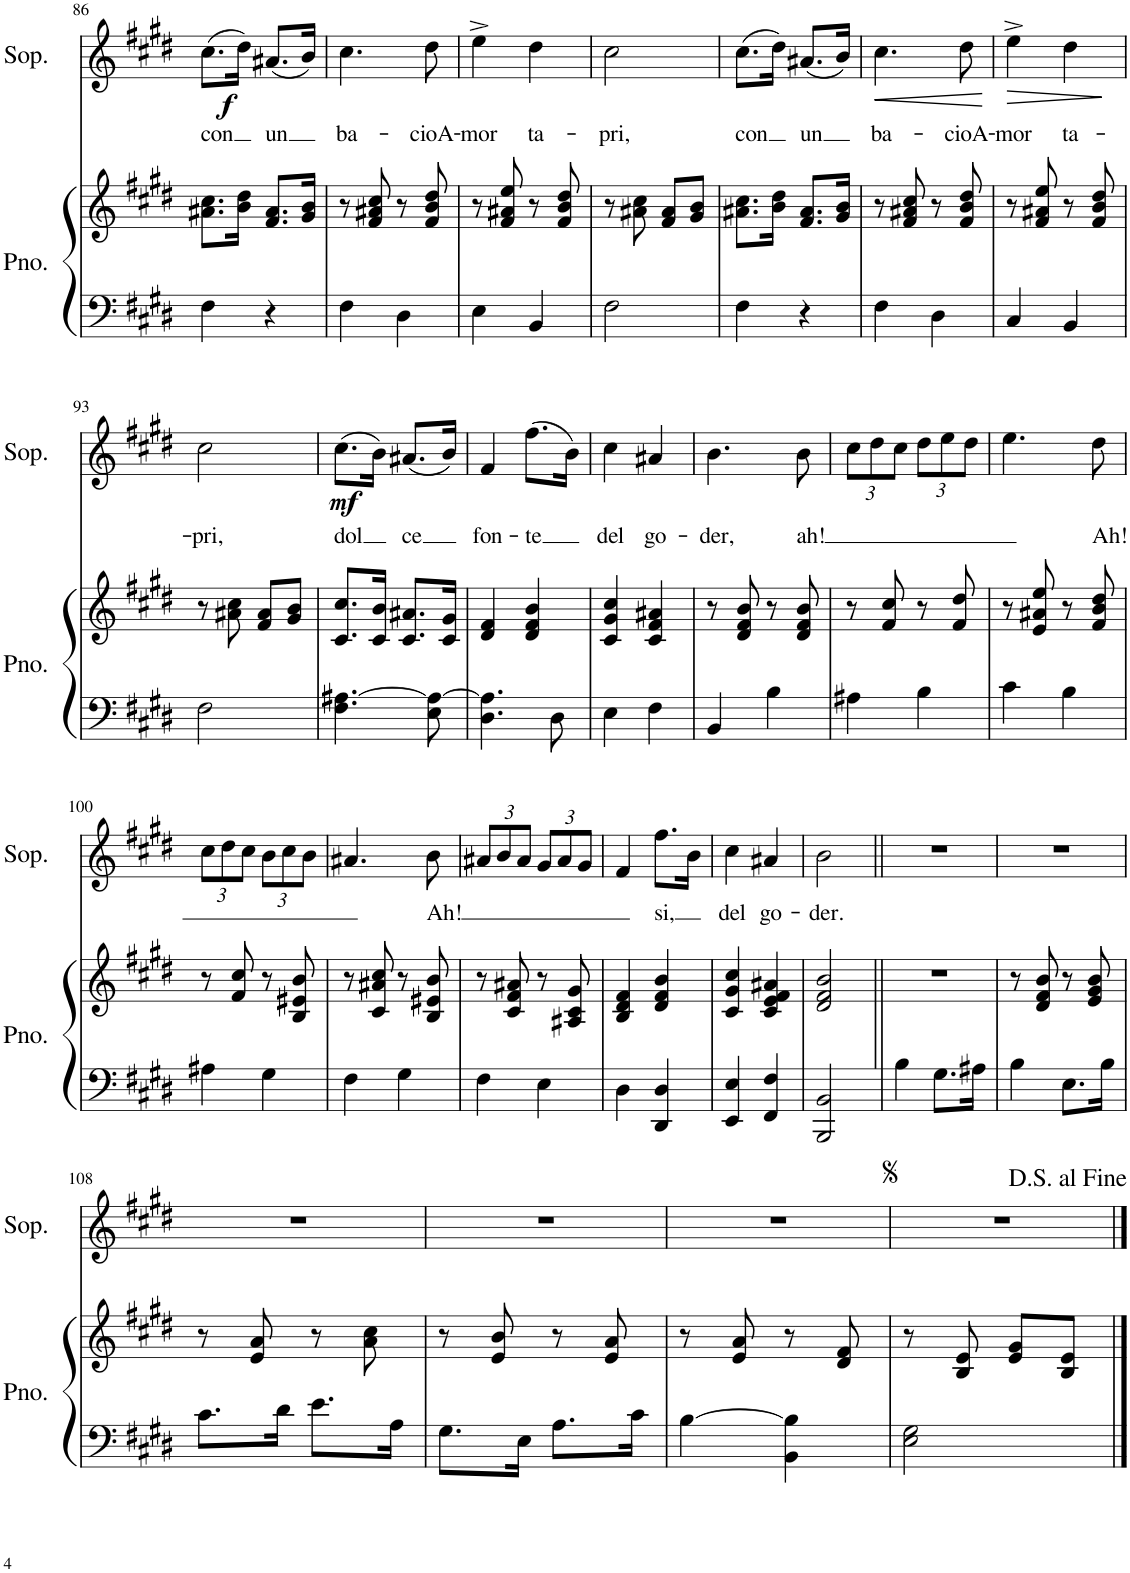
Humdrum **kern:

**kern	**kern	**kern	**text	**dynam
*part2	*part2	*part1	*part1	*part1
*staff3	*staff2	*staff1	*staff1	*staff1
*I"Piano	*	*I"Sopraan	*	*
*I'Pno.	*	*I'Sop.	*	*
!!LO:PB:g=z
*clefF4	*clefG2	*clefG2	*	*
*k[f#c#g#d#]	*k[f#c#g#d#]	*k[f#c#g#d#]	*	*
*M2/4	*M2/4	*M2/4	*	*
=86	=86	=86	=86	=86
!	!	!	!LO:LY:b	!
4F#\	8.a#X\ 8.cc#\L	(8.cc#\L	con	.
!	!	!	!	!LO:DY:b
.	16b\ 16dd#\Jk	16dd#\Jk)	.	f
!	!	!	!LO:LY:b	!
4r	8.f#/ 8.a#/L	(8.a#X/L	un	.
.	16g#/ 16b/Jk	16b/Jk)	.	.
=87	=87	=87	=87	=87
!	!	!	!LO:LY:b	!
4F#\	8r	4.cc#\	ba-	.
.	8f#/ 8a#X/ 8cc#/	.	.	.
4D#\	8r	.	.	.
!	!	!	!LO:LY:b	!
.	8f#/ 8b/ 8dd#/	8dd#\	-cioA-	.
=88	=88	=88	=88	=88
!	!	!	!LO:LY:b	!
4E\	8r	4ee^\	-mor	.
.	8f#/ 8a#X/ 8ee/	.	.	.
!	!	!	!LO:LY:b	!
4BB/	8r	4dd#\	ta-	.
.	8f#/ 8b/ 8dd#/	.	.	.
=89	=89	=89	=89	=89
!	!	!	!LO:LY:b	!
2F#\	8r	2cc#\	-pri,	.
.	8a#X\ 8cc#\	.	.	.
.	8f#/ 8a#/L	.	.	.
.	8g#/ 8b/J	.	.	.
=90	=90	=90	=90	=90
!	!	!	!LO:LY:b	!
4F#\	8.a#X\ 8.cc#\L	(8.cc#\L	con	.
.	16b\ 16dd#\Jk	16dd#\Jk)	.	.
!	!	!	!LO:LY:b	!
4r	8.f#/ 8.a#/L	(8.a#X/L	un	.
.	16g#/ 16b/Jk	16b/Jk)	.	.
=91	=91	=91	=91	=91
!	!	!	!LO:LY:b	!LO:HP:b
4F#\	8r	4.cc#\	ba-	<
.	8f#/ 8a#X/ 8cc#/	.	.	.
4D#\	8r	.	.	.
!	!	!	!LO:LY:b	!
.	8f#/ 8b/ 8dd#/	8dd#\	-cioA-	[
=92	=92	=92	=92	=92
!	!	!	!LO:LY:b	!LO:HP:b
4C#/	8r	4ee^\	-mor	>
.	8f#/ 8a#X/ 8ee/	.	.	.
!	!	!	!LO:LY:b	!
4BB/	8r	4dd#\	ta-	]
.	8f#/ 8b/ 8dd#/	.	.	.
!!LO:LB:g=z
=93	=93	=93	=93	=93
!	!	!	!LO:LY:b	!
2F#\	8r	2cc#\	-pri,	.
.	8a#X\ 8cc#\	.	.	.
.	8f#/ 8a#/L	.	.	.
.	8g#/ 8b/J	.	.	.
=94	=94	=94	=94	=94
!	!	!	!LO:LY:b	!LO:DY:b
4.F#\ [4.A#X\	8.c#/ 8.cc#/L	(8.cc#\L	dol	mf
.	16c#/ 16b/Jk	16b\Jk)	.	.
!	!	!	!LO:LY:b	!
.	8.c#/ 8.a#X/L	(8.a#X/L	ce	.
8E\ 8A#\_	.	.	.	.
.	16c#/ 16g#/Jk	16b/Jk)	.	.
=95	=95	=95	=95	=95
!	!	!	!LO:LY:b	!
4.D#\ 4.A#\]	4d#/ 4f#/	4f#/	fon-	.
!	!	!	!LO:LY:b	!
.	4d#/ 4f#/ 4b/	(8.ff#\L	-te	.
8D#\	.	.	.	.
.	.	16b\Jk)	.	.
=96	=96	=96	=96	=96
!	!	!	!LO:LY:b	!
4E\	4c#/ 4g#/ 4cc#/	4cc#\	del	.
!	!	!	!LO:LY:b	!
4F#\	4c#/ 4f#/ 4a#X/	4a#X/	go-	.
=97	=97	=97	=97	=97
!	!	!	!LO:LY:b	!
4BB/	8r	4.b\	-der,	.
.	8d#/ 8f#/ 8b/	.	.	.
4B\	8r	.	.	.
!	!	!	!LO:LY:b	!
.	8d#/ 8f#/ 8b/	8b\	ah!	.
=98	=98	=98	=98	=98
*	*	*Xbrackettup	*	*
4A#X\	8r	12cc#\L	.	.
.	.	12dd#\	.	.
.	8f#/ 8cc#/	.	.	.
.	.	12cc#\J	.	.
4B\	8r	12dd#\L	.	.
.	.	12ee\	.	.
.	8f#/ 8dd#/	.	.	.
.	.	12dd#\J	.	.
=99	=99	=99	=99	=99
4c#\	8r	4.ee\	.	.
.	8e/ 8a#X/ 8ee/	.	.	.
4B\	8r	.	.	.
!	!	!	!LO:LY:b	!
.	8f#/ 8b/ 8dd#/	8dd#\	Ah!	.
!!LO:LB:g=z
=100	=100	=100	=100	=100
4A#X\	8r	12cc#\L	.	.
.	.	12dd#\	.	.
.	8f#/ 8cc#/	.	.	.
.	.	12cc#\J	.	.
4G#\	8r	12b\L	.	.
.	.	12cc#\	.	.
.	8B/ 8e#X/ 8b/	.	.	.
.	.	12b\J	.	.
=101	=101	=101	=101	=101
4F#\	8r	4.a#X/	.	.
.	8c#/ 8a#X/ 8cc#/	.	.	.
4G#\	8r	.	.	.
!	!	!	!LO:LY:b	!
.	8B/ 8e#X/ 8b/	8b\	Ah!	.
=102	=102	=102	=102	=102
4F#\	8r	12a#X/L	.	.
.	.	12b/	.	.
.	8c#/ 8f#/ 8a#X/	.	.	.
.	.	12a#/J	.	.
4E\	8r	12g#/L	.	.
.	.	12a#/	.	.
.	8A#X/ 8c#/ 8g#/	.	.	.
.	.	12g#/J	.	.
=103	=103	=103	=103	=103
4D#\	4B/ 4d#/ 4f#/	4f#/	.	.
!	!	!	!LO:LY:b	!
4DD#/ 4D#/	4d#/ 4f#/ 4b/	8.ff#\L	si,	.
.	.	16b\Jk	.	.
=104	=104	=104	=104	=104
!	!	!	!LO:LY:b	!
4EE/ 4E/	4c#/ 4g#/ 4cc#/	4cc#\	del	.
!	!	!	!LO:LY:b	!
4FF#/ 4F#/	4c#/ 4e/ 4f#/ 4a#X/	4a#X/	go-	.
=105	=105	=105	=105	=105
!	!	!	!LO:LY:b	!
2BBB/ 2BB/	2d#/ 2f#/ 2b/	2b\	-der.	.
=106||	=106||	=106||	=106||	=106||
4B\	2r	2r	.	.
8.G#\L	.	.	.	.
16A#X\Jk	.	.	.	.
=107	=107	=107	=107	=107
4B\	8r	2r	.	.
.	8d#/ 8f#/ 8b/	.	.	.
8.E\L	8r	.	.	.
.	8e/ 8g#/ 8b/	.	.	.
16B\Jk	.	.	.	.
!!LO:LB:g=z
=108	=108	=108	=108	=108
8.c#\L	8r	2r	.	.
.	8e/ 8a/	.	.	.
16d#\Jk	.	.	.	.
8.e\L	8r	.	.	.
.	8a\ 8cc#\	.	.	.
16A\Jk	.	.	.	.
=109	=109	=109	=109	=109
8.G#\L	8r	2r	.	.
.	8e/ 8b/	.	.	.
16E\Jk	.	.	.	.
8.A\L	8r	.	.	.
.	8e/ 8a/	.	.	.
16c#\Jk	.	.	.	.
=110	=110	=110	=110	=110
[4B\	8r	2r	.	.
.	8e/ 8a/	.	.	.
4BB\ 4B\]	8r	.	.	.
.	8d#/ 8f#/	.	.	.
=111	=111	=111	=111	=111
2E\ 2G#\	8r	2r	.	.
.	8B/ 8e/	.	.	.
.	8e/ 8g#/L	.	.	.
.	8B/ 8e/J	.	.	.
==	==	==	==	==
*-	*-	*-	*-	*-
